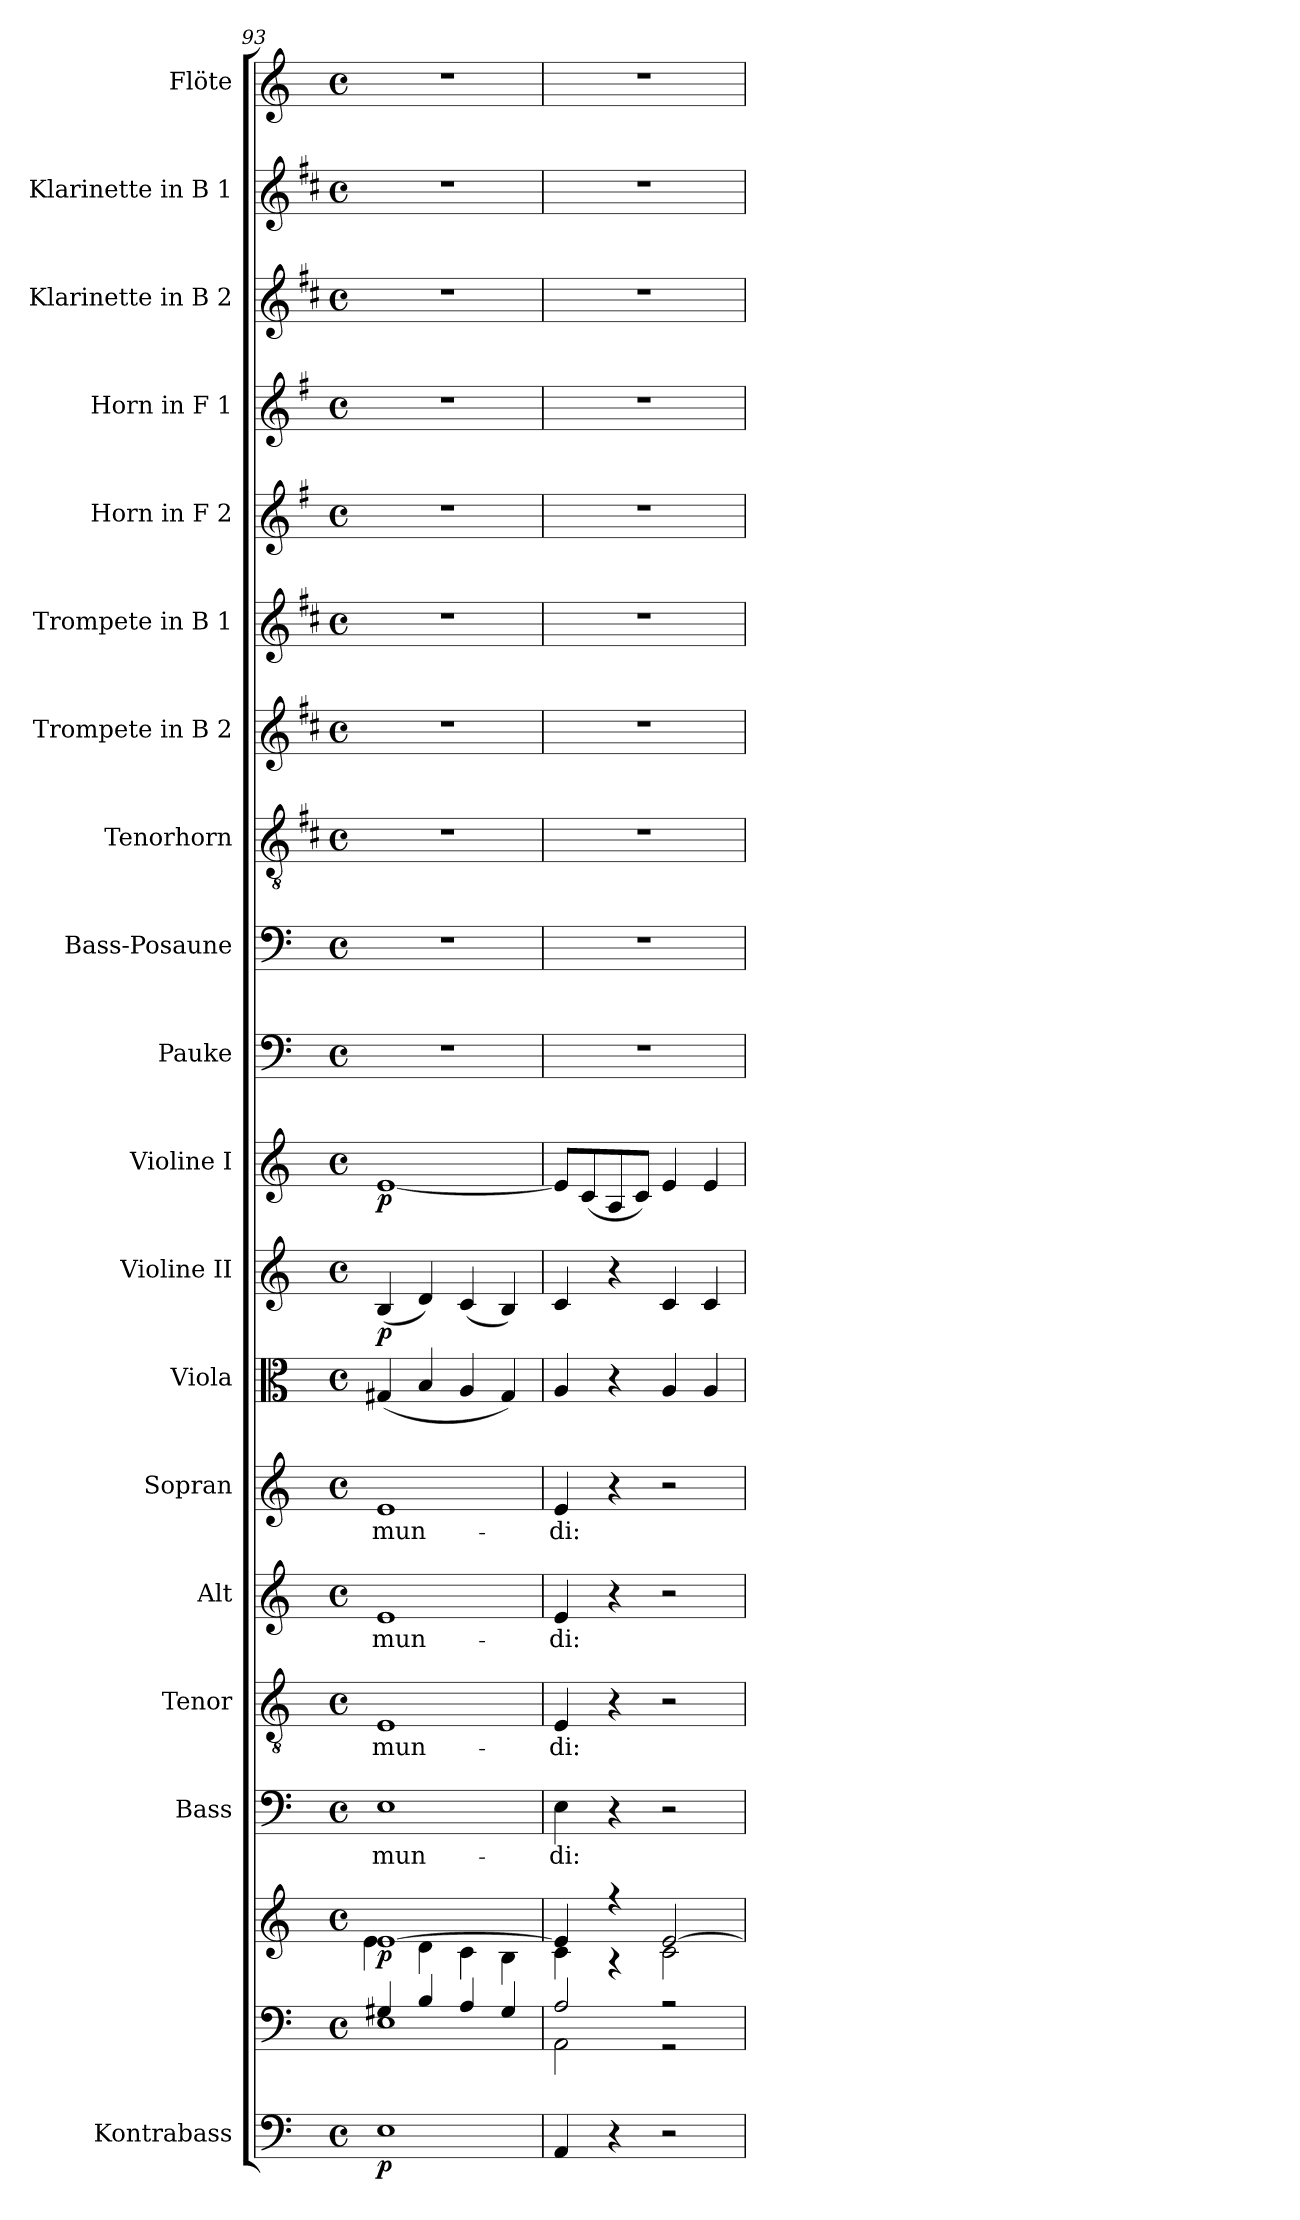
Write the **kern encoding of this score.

**kern	**dynam	**kern	**kern	**dynam	**kern	**text	**kern	**text	**kern	**text	**kern	**text	**kern	**kern	**dynam	**kern	**dynam	**kern	**kern	**kern	**kern	**kern	**kern	**kern	**kern	**kern	**kern
*part19	*part19	*part18	*part18	*part18	*part17	*part17	*part16	*part16	*part15	*part15	*part14	*part14	*part13	*part12	*part12	*part11	*part11	*part10	*part9	*part8	*part7	*part6	*part5	*part4	*part3	*part2	*part1
*staff20	*staff20	*staff19	*staff18	*staff18/19	*staff17	*staff17	*staff16	*staff16	*staff15	*staff15	*staff14	*staff14	*staff13	*staff12	*staff12	*staff11	*staff11	*staff10	*staff9	*staff8	*staff7	*staff6	*staff5	*staff4	*staff3	*staff2	*staff1
*I"Kontrabass	*	*	*	*	*I"Bass	*	*I"Tenor	*	*I"Alt	*	*I"Sopran	*	*I"Viola	*I"Violine II	*	*I"Violine I	*	*I"Pauke	*I"Bass-Posaune	*I"Tenorhorn	*I"Trompete in B 2	*I"Trompete in B 1	*I"Horn in F 2	*I"Horn in F 1	*I"Klarinette in B 2	*I"Klarinette in B 1	*I"Flöte
*I'Kb.	*	*	*	*	*I'B	*	*I'T	*	*I'A	*	*I'S	*	*I'Vla.	*I'Vl. II	*	*I'Vl. I	*	*I'Pk.	*I'B. Pos.	*I'T	*	*	*I'Hrn. 2	*I'Hrn. 1	*	*	*I'Fl.
*clefF4	*	*clefF4	*clefG2	*	*clefF4	*	*clefGv2	*	*clefG2	*	*clefG2	*	*clefC3	*clefG2	*	*clefG2	*	*clefF4	*clefF4	*clefGv2	*clefG2	*clefG2	*clefG2	*clefG2	*clefG2	*clefG2	*clefG2
*ITrd7c12	*	*	*	*	*	*	*	*	*	*	*	*	*	*	*	*	*	*	*	*ITrd1c2	*ITrd1c2	*ITrd1c2	*ITrd4c7	*ITrd4c7	*ITrd1c2	*ITrd1c2	*
*k[]	*	*k[]	*k[]	*	*k[]	*	*k[]	*	*k[]	*	*k[]	*	*k[]	*k[]	*	*k[]	*	*k[]	*k[]	*k[]	*k[]	*k[]	*k[]	*k[]	*k[]	*k[]	*k[]
*C:	*	*C:	*C:	*	*C:	*	*C:	*	*C:	*	*C:	*	*C:	*C:	*	*C:	*	*C:	*C:	*C:	*C:	*C:	*C:	*C:	*C:	*C:	*C:
*M4/4	*	*M4/4	*M4/4	*	*M4/4	*	*M4/4	*	*M4/4	*	*M4/4	*	*M4/4	*M4/4	*	*M4/4	*	*M4/4	*M4/4	*M4/4	*M4/4	*M4/4	*M4/4	*M4/4	*M4/4	*M4/4	*M4/4
*met(c)	*	*met(c)	*met(c)	*	*met(c)	*	*met(c)	*	*met(c)	*	*met(c)	*	*met(c)	*met(c)	*	*met(c)	*	*met(c)	*met(c)	*met(c)	*met(c)	*met(c)	*met(c)	*met(c)	*met(c)	*met(c)	*met(c)
=93	=93	=93	=93	=93	=93	=93	=93	=93	=93	=93	=93	=93	=93	=93	=93	=93	=93	=93	=93	=93	=93	=93	=93	=93	=93	=93	=93
*	*	*^	*^	*	*	*	*	*	*	*	*	*	*	*	*	*	*	*	*	*	*	*	*	*	*	*	*
!	!LO:DY:b	!	!	!	!	!LO:DY:b	!	!LO:LY:b	!	!LO:LY:b	!	!LO:LY:b	!	!LO:LY:b	!	!	!LO:DY:b	!	!LO:DY:b	!	!	!	!	!	!	!	!	!	!
1EE	p	4G#X/	1E	[>1e	4e\	p	1E	mun-	1E	mun-	1e	mun-	1e	mun-	(<4G#X/	(<4B/	p	[1e	p	1r	1r	1r	1r	1r	1r	1r	1r	1r	1r
.	.	4B/	.	.	4d\	.	.	.	.	.	.	.	.	.	4B/	4d/)	.	.	.	.	.	.	.	.	.	.	.	.	.
.	.	4A/	.	.	4c\	.	.	.	.	.	.	.	.	.	4A/	(<4c/	.	.	.	.	.	.	.	.	.	.	.	.	.
.	.	4G#/	.	.	4B\	.	.	.	.	.	.	.	.	.	4G#/)	4B/)	.	.	.	.	.	.	.	.	.	.	.	.	.
=94	=94	=94	=94	=94	=94	=94	=94	=94	=94	=94	=94	=94	=94	=94	=94	=94	=94	=94	=94	=94	=94	=94	=94	=94	=94	=94	=94	=94	=94
!	!	!	!	!	!	!	!	!LO:LY:b	!	!LO:LY:b	!	!LO:LY:b	!	!LO:LY:b	!	!	!	!	!	!	!	!	!	!	!	!	!	!	!
4AAA/	.	2A/	2AA\	4e/]	4c\	.	4E\	-di:	4E/	-di:	4e/	-di:	4e/	-di:	4A/	4c/	.	8e/L]	.	1r	1r	1r	1r	1r	1r	1r	1r	1r	1r
.	.	.	.	.	.	.	.	.	.	.	.	.	.	.	.	.	.	(<8c/	.	.	.	.	.	.	.	.	.	.	.
4r	.	.	.	4r	4r	.	4r	.	4r	.	4r	.	4r	.	4r	4r	.	8A/	.	.	.	.	.	.	.	.	.	.	.
.	.	.	.	.	.	.	.	.	.	.	.	.	.	.	.	.	.	8c/J)	.	.	.	.	.	.	.	.	.	.	.
2r	.	2r	2r	[>2e/	2c\	.	2r	.	2r	.	2r	.	2r	.	4A/	4c/	.	4e/	.	.	.	.	.	.	.	.	.	.	.
.	.	.	.	.	.	.	.	.	.	.	.	.	.	.	4A/	4c/	.	4e/	.	.	.	.	.	.	.	.	.	.	.
*	*	*v	*v	*	*	*	*	*	*	*	*	*	*	*	*	*	*	*	*	*	*	*	*	*	*	*	*	*	*
*	*	*	*v	*v	*	*	*	*	*	*	*	*	*	*	*	*	*	*	*	*	*	*	*	*	*	*	*	*
=	=	=	=	=	=	=	=	=	=	=	=	=	=	=	=	=	=	=	=	=	=	=	=	=	=	=	=
*-	*-	*-	*-	*-	*-	*-	*-	*-	*-	*-	*-	*-	*-	*-	*-	*-	*-	*-	*-	*-	*-	*-	*-	*-	*-	*-	*-
